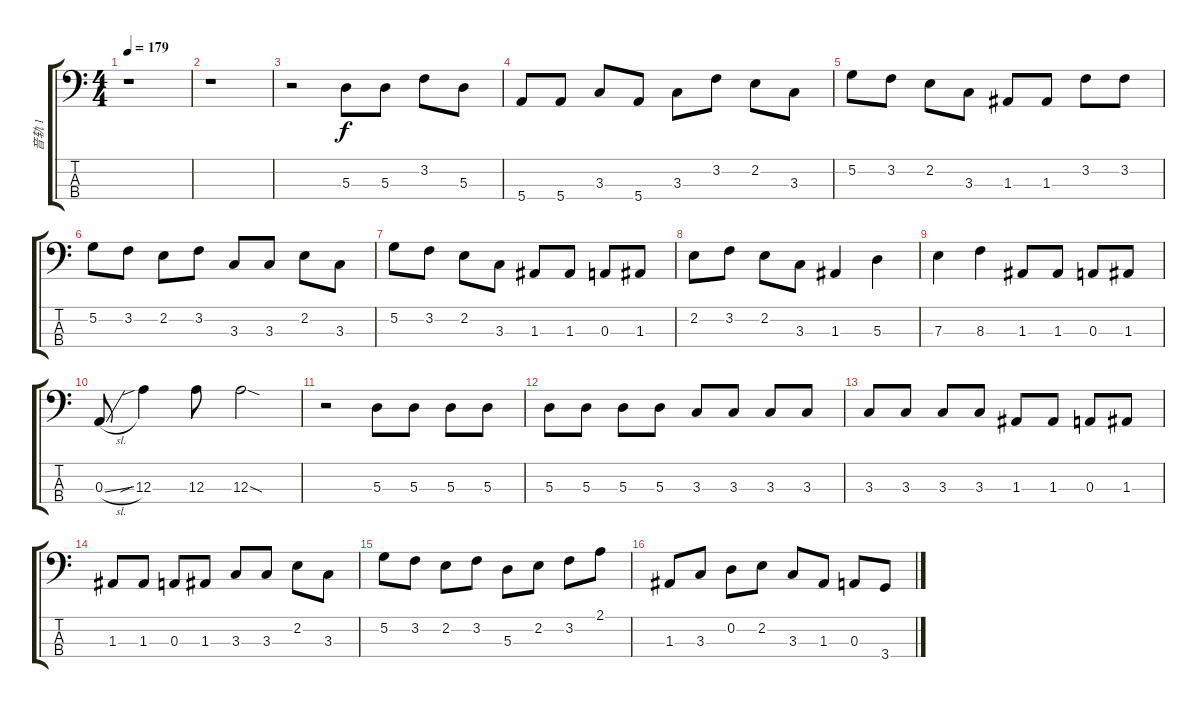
\track ("音轨 1" "音轨 1") {instrument electricbassfinger}
\staff {score tabs}
\tuning (G2 D2 A1 E1) {hide}
\ts (4 4)
\tempo 179
\clef f4
\ks c
r.1{dy f} |
r.1 |
r.2 5.3.8 5.3.8 3.2.8 5.3.8 |
5.4.8 5.4.8 3.3.8 5.4.8 3.3.8 3.2.8 2.2.8 3.3.8 |
5.2.8 3.2.8 2.2.8 3.3.8 1.3.8 1.3.8 3.2.8 3.2.8 |
5.2.8 3.2.8 2.2.8 3.2.8 3.3.8 3.3.8 2.2.8 3.3.8 |
5.2.8 3.2.8 2.2.8 3.3.8 1.3.8 1.3.8 0.3.8 1.3.8 |
2.2.8 3.2.8 2.2.8 3.3.8 1.3.4 5.3.4 |
7.3.4 8.3.4 1.3.8 1.3.8 0.3.8 1.3.8 |
0.3{sl}.8 12.3{sib}.4 12.3.8 12.3{sod}.2 |
r.2 5.3.8 5.3.8 5.3.8 5.3.8 |
5.3.8 5.3.8 5.3.8 5.3.8 3.3.8 3.3.8 3.3.8 3.3.8 |
3.3.8 3.3.8 3.3.8 3.3.8 1.3.8 1.3.8 0.3.8 1.3.8 |
1.3.8 1.3.8 0.3.8 1.3.8 3.3.8 3.3.8 2.2.8 3.3.8 |
5.2.8 3.2.8 2.2.8 3.2.8 5.3.8 2.2.8 3.2.8 2.1.8 |
1.3.8 3.3.8 0.2.8 2.2.8 3.3.8 1.3.8 0.3.8 3.4.8
